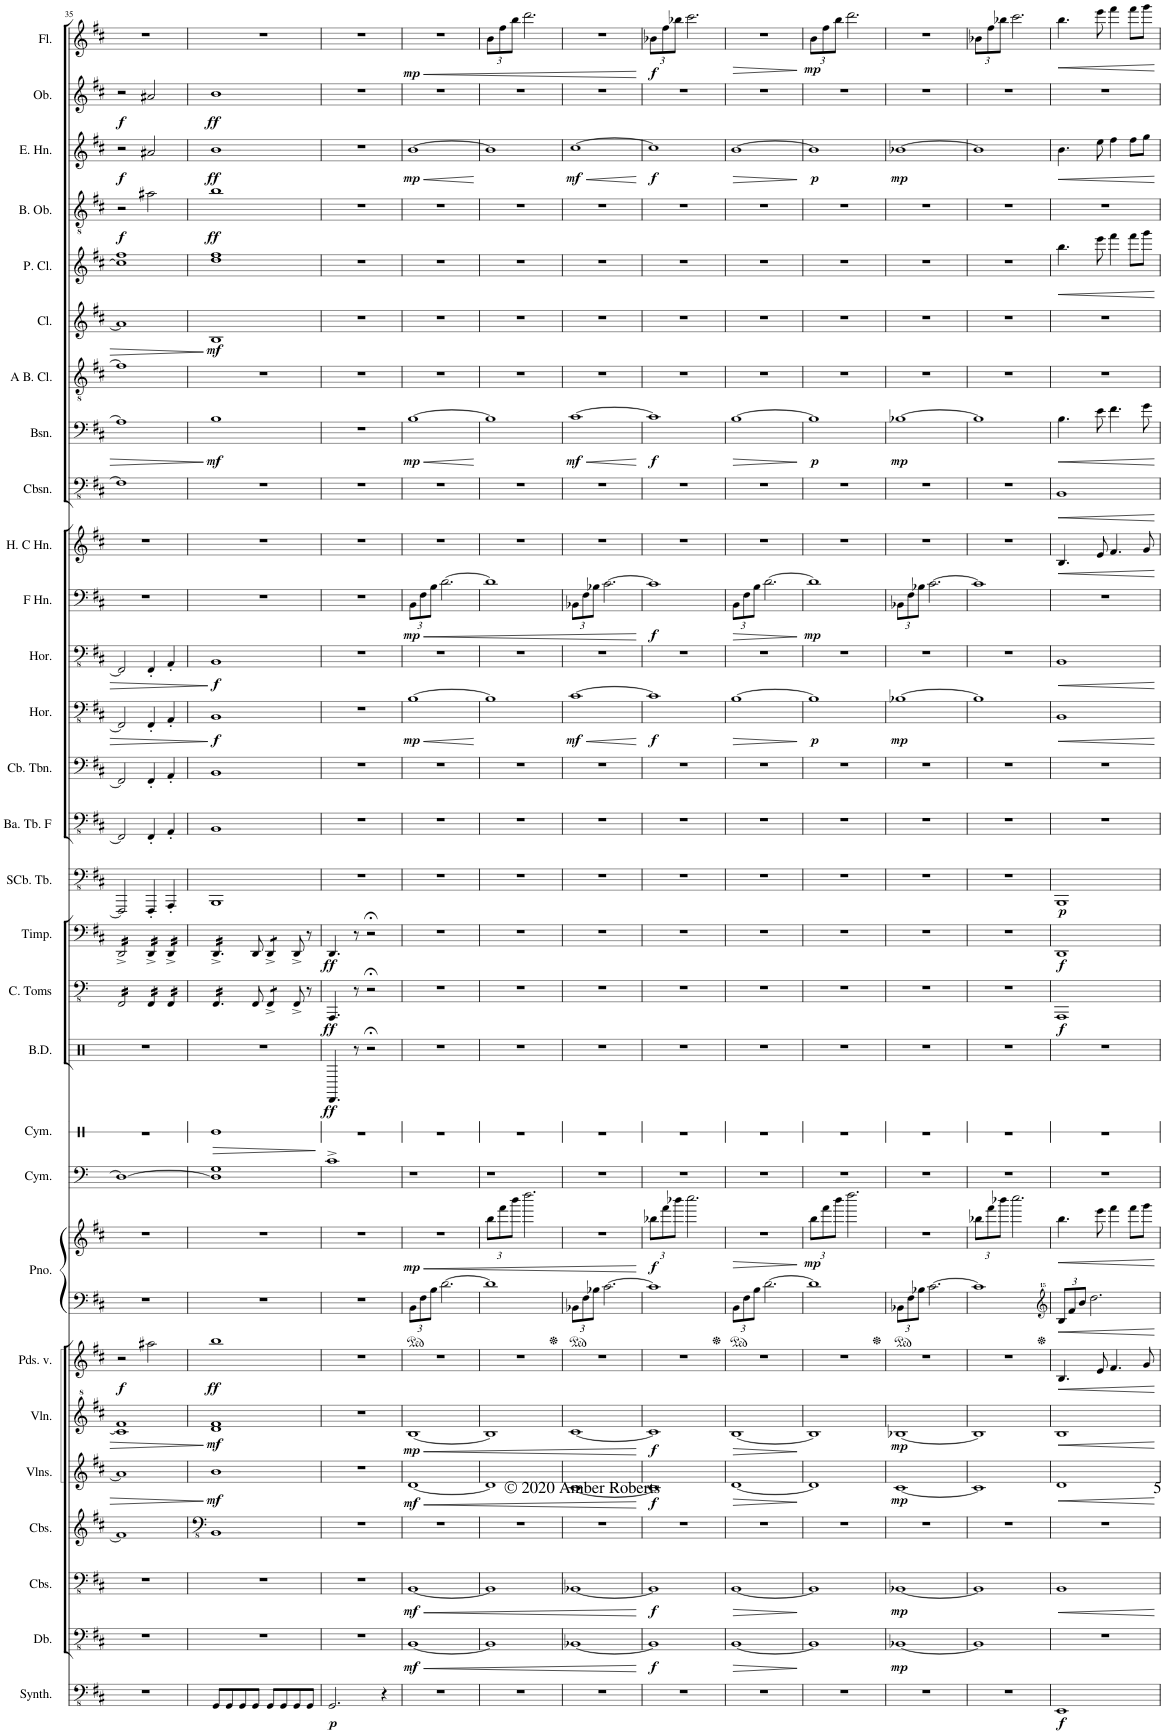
**kern	**dynam	**kern	**dynam	**kern	**dynam	**kern	**kern	**dynam	**kern	**dynam	**kern	**dynam	**kern	**kern	**dynam	**kern	**kern	**dynam	**kern	**dynam	**kern	**dynam	**kern	**dynam	**kern	**kern	**kern	**dynam	**kern	**dynam	**kern	**dynam	**kern	**dynam	**kern	**dynam	**kern	**dynam	**kern	**kern	**dynam	**kern	**dynam	**kern	**dynam	**kern	**dynam	**kern	**dynam	**kern	**dynam
*part28	*part28	*part27	*part27	*part26	*part26	*part25	*part24	*part24	*part23	*part23	*part22	*part22	*part21	*part21	*part21	*part20	*part19	*part19	*part18	*part18	*part17	*part17	*part16	*part16	*part15	*part14	*part13	*part13	*part12	*part12	*part11	*part11	*part10	*part10	*part9	*part9	*part8	*part8	*part7	*part6	*part6	*part5	*part5	*part4	*part4	*part3	*part3	*part2	*part2	*part1	*part1
*staff29	*staff29	*staff28	*staff28	*staff27	*staff27	*staff26	*staff25	*staff25	*staff24	*staff24	*staff23	*staff23	*staff22	*staff21	*staff21/22	*staff20	*staff19	*staff19	*staff18	*staff18	*staff17	*staff17	*staff16	*staff16	*staff15	*staff14	*staff13	*staff13	*staff12	*staff12	*staff11	*staff11	*staff10	*staff10	*staff9	*staff9	*staff8	*staff8	*staff7	*staff6	*staff6	*staff5	*staff5	*staff4	*staff4	*staff3	*staff3	*staff2	*staff2	*staff1	*staff1
*I"Effect Synthesizer	*	*I"Double Bass	*	*I"Contrabasses	*	*I"Contrabasses	*I"Violins	*	*I"Violin	*	*I"Pardessus de viole	*	*I"Piano	*	*	*I"Cymbals	*I"Bass Drums	*	*I"Concert Toms	*	*I"Timpani	*	*I"Sub-Contrabass Tuba	*	*I"Bass Tuba in F	*I"Contrabass Trombone	*I"Horagai	*	*I"Horagai	*	*I"Horn in F	*	*I"High C Horn	*	*I"Contrabassoon	*	*I"Bassoon	*	*I"A Bass Clarinet	*I"Clarinet	*	*I"Piccolo Clarinet	*	*I"Bass Oboe	*	*I"English Horn	*	*I"Oboe	*	*I"Flute	*
*I'Synth.	*	*I'Db.	*	*I'Cbs.	*	*I'Cbs.	*I'Vlns.	*	*I'Vln.	*	*I'Pds. v.	*	*I'Pno.	*	*	*I'Cym.	*I'B.D.	*	*I'C. Toms	*	*I'Timp.	*	*I'SCb. Tb.	*	*I'Ba. Tb. F	*I'Cb. Tbn.	*I'Hor.	*	*I'Hor.	*	*	*	*I'H. C Hn.	*	*I'Cbsn.	*	*I'Bsn.	*	*I'A B. Cl.	*I'Cl.	*	*I'P. Cl.	*	*I'B. Ob.	*	*I'E. Hn.	*	*I'Ob.	*	*I'Fl.	*
!!LO:PB:g=z
*clefFv4	*	*clefFv4	*	*clefFv4	*	*clefG2	*clefG2	*	*clefG^2	*	*clefG2	*	*clefF4	*clefG2	*	*clefF4	*clefX	*	*clefFv4	*	*clefF4	*	*clefFv4	*	*clefFv4	*clefF4	*clefFv4	*	*clefFv4	*	*clefF4	*	*clefG2	*	*clefFv4	*	*clefF4	*	*clefGv2	*clefG2	*	*clefG2	*	*clefGv2	*	*clefG2	*	*clefG2	*	*clefG2	*
*	*	*ITrd7c12	*	*	*	*	*	*	*	*	*	*	*	*	*	*	*	*	*	*	*	*	*	*	*	*	*ITrd4c7	*	*ITrd4c7	*	*ITrd4c7	*	*ITrd7c12	*	*	*	*	*	*ITrd8c14	*ITrd1c2	*	*ITrd1c2	*	*	*	*ITrd4c7	*	*	*	*	*
*k[f#c#]	*	*k[f#c#]	*	*k[f#c#]	*	*k[f#c#]	*k[f#c#]	*	*k[f#c#]	*	*k[f#c#]	*	*k[f#c#]	*k[f#c#]	*	*k[]	*k[]	*	*k[]	*	*k[f#c#]	*	*k[f#c#]	*	*k[f#c#]	*k[f#c#]	*k[f#c#]	*	*k[f#c#]	*	*k[f#c#]	*	*k[f#c#]	*	*k[f#c#]	*	*k[f#c#]	*	*k[f#c#]	*k[f#c#]	*	*k[f#c#]	*	*k[f#c#]	*	*k[f#c#]	*	*k[f#c#]	*	*k[f#c#]	*
*M4/4	*	*M4/4	*	*M4/4	*	*M4/4	*M4/4	*	*M4/4	*	*M4/4	*	*M4/4	*M4/4	*	*M4/4	*M4/4	*	*M4/4	*	*M4/4	*	*M4/4	*	*M4/4	*M4/4	*M4/4	*	*M4/4	*	*M4/4	*	*M4/4	*	*M4/4	*	*M4/4	*	*M4/4	*M4/4	*	*M4/4	*	*M4/4	*	*M4/4	*	*M4/4	*	*M4/4	*
=35	=35	=35	=35	=35	=35	=35	=35	=35	=35	=35	=35	=35	=35	=35	=35	=35	=35	=35	=35	=35	=35	=35	=35	=35	=35	=35	=35	=35	=35	=35	=35	=35	=35	=35	=35	=35	=35	=35	=35	=35	=35	=35	=35	=35	=35	=35	=35	=35	=35	=35	=35
!	!	!	!	!	!	!	!	!	!	!	!	!LO:DY:b	!	!	!	!	!	!	!	!	!	!	!	!	!	!	!	!	!	!	!	!	!	!	!	!	!	!	!	!	!	!	!	!	!LO:DY:b	!	!LO:DY:b	!	!LO:DY:b	!	!
*	*	*	*	*	*	*	*	*	*	*	*	*	*	*	*	*	*	*	*tremolo	*	*	*	*	*	*	*	*	*	*	*	*	*	*	*	*	*	*	*	*	*	*	*	*	*	*	*	*	*	*	*	*
*	*	*	*	*	*	*	*	*	*	*	*	*	*	*	*	*	*	*	*	*	*tremolo	*	*	*	*	*	*	*	*	*	*	*	*	*	*	*	*	*	*	*	*	*	*	*	*	*	*	*	*	*	*
1r	.	1r	.	1r	.	1f#]	1a#]	.	1cc#] 1ff#	.	2r	f	1r	1r	.	1D_	1r	.	16FFF/LL	.	16DD^/LL	.	2FFFF#/]	.	2FFF#/]	2FF#/]	2FFF#/]	.	2FFF#/]	.	1r	.	1r	.	1FF#]	.	1A#]	.	1f#]	1a#]	.	1cc#] 1ff#	.	2r	f	2r	f	2r	f	1r	.
.	.	.	.	.	.	.	.	.	.	.	.	.	.	.	.	.	.	.	16FFF/	.	16DD^/	.	.	.	.	.	.	.	.	.	.	.	.	.	.	.	.	.	.	.	.	.	.	.	.	.	.	.	.	.	.
.	.	.	.	.	.	.	.	.	.	.	.	.	.	.	.	.	.	.	16FFF/	.	16DD^/	.	.	.	.	.	.	.	.	.	.	.	.	.	.	.	.	.	.	.	.	.	.	.	.	.	.	.	.	.	.
.	.	.	.	.	.	.	.	.	.	.	.	.	.	.	.	.	.	.	16FFF/	.	16DD^/	.	.	.	.	.	.	.	.	.	.	.	.	.	.	.	.	.	.	.	.	.	.	.	.	.	.	.	.	.	.
.	.	.	.	.	.	.	.	.	.	.	.	.	.	.	.	.	.	.	16FFF/	.	16DD^/	.	.	.	.	.	.	.	.	.	.	.	.	.	.	.	.	.	.	.	.	.	.	.	.	.	.	.	.	.	.
.	.	.	.	.	.	.	.	.	.	.	.	.	.	.	.	.	.	.	16FFF/	.	16DD^/	.	.	.	.	.	.	.	.	.	.	.	.	.	.	.	.	.	.	.	.	.	.	.	.	.	.	.	.	.	.
.	.	.	.	.	.	.	.	.	.	.	.	.	.	.	.	.	.	.	16FFF/	.	16DD^/	.	.	.	.	.	.	.	.	.	.	.	.	.	.	.	.	.	.	.	.	.	.	.	.	.	.	.	.	.	.
.	.	.	.	.	.	.	.	.	.	.	.	.	.	.	.	.	.	.	16FFF/JJ	.	16DD^/JJ	.	.	.	.	.	.	.	.	.	.	.	.	.	.	.	.	.	.	.	.	.	.	.	.	.	.	.	.	.	.
.	.	.	.	.	.	.	.	.	.	.	2aa#X\	.	.	.	.	.	.	.	16FFF/LL	.	16DD^/LL	.	4FFFF#'/	.	4FFF#'/	4FF#'/	4FFF#'/	.	4FFF#'/	.	.	.	.	.	.	.	.	.	.	.	.	.	.	2a#X\	.	2a#X/	.	2a#X/	.	.	.
.	.	.	.	.	.	.	.	.	.	.	.	.	.	.	.	.	.	.	16FFF/	.	16DD^/	.	.	.	.	.	.	.	.	.	.	.	.	.	.	.	.	.	.	.	.	.	.	.	.	.	.	.	.	.	.
.	.	.	.	.	.	.	.	.	.	.	.	.	.	.	.	.	.	.	16FFF/	.	16DD^/	.	.	.	.	.	.	.	.	.	.	.	.	.	.	.	.	.	.	.	.	.	.	.	.	.	.	.	.	.	.
.	.	.	.	.	.	.	.	.	.	.	.	.	.	.	.	.	.	.	16FFF/JJ	.	16DD^/JJ	.	.	.	.	.	.	.	.	.	.	.	.	.	.	.	.	.	.	.	.	.	.	.	.	.	.	.	.	.	.
.	.	.	.	.	.	.	.	.	.	.	.	.	.	.	.	.	.	.	16FFF/LL	.	16DD^/LL	.	4AAAA'/	.	4AAA'/	4AA'/	4AAA'/	.	4AAA'/	.	.	.	.	.	.	.	.	.	.	.	.	.	.	.	.	.	.	.	.	.	.
.	.	.	.	.	.	.	.	.	.	.	.	.	.	.	.	.	.	.	16FFF/	.	16DD^/	.	.	.	.	.	.	.	.	.	.	.	.	.	.	.	.	.	.	.	.	.	.	.	.	.	.	.	.	.	.
.	.	.	.	.	.	.	.	.	.	.	.	.	.	.	.	.	.	.	16FFF/	.	16DD^/	.	.	.	.	.	.	.	.	.	.	.	.	.	.	.	.	.	.	.	.	.	.	.	.	.	.	.	.	.	.
.	.	.	.	.	.	.	.	.	.	.	.	.	.	.	.	.	.	.	16FFF/JJ	.	16DD^/JJ	.	.	.	.	.	.	.	.	.	.	.	.	.	.	.	.	.	.	.	.	.	.	.	.	.	.	.	.	.	.
=36	=36	=36	=36	=36	=36	=36	=36	=36	=36	=36	=36	=36	=36	=36	=36	=36	=36	=36	=36	=36	=36	=36	=36	=36	=36	=36	=36	=36	=36	=36	=36	=36	=36	=36	=36	=36	=36	=36	=36	=36	=36	=36	=36	=36	=36	=36	=36	=36	=36	=36	=36
!	!	!	!	!	!	!	!	!LO:DY:b	!	!LO:DY:b	!	!LO:DY:b	!	!	!	!	!	!	!	!	!	!	!	!	!	!	!	!LO:DY:b	!	!LO:DY:b	!	!	!	!	!	!	!	!LO:DY:b	!	!	!LO:DY:b	!	!	!	!LO:DY:b	!	!LO:DY:b	!	!LO:DY:b	!	!
8GGG/L	.	1r	.	1r	.	1BBB	1b	mf	1dd 1ff#	mf	1bb	ff	1r	1r	.	1D] 1G	1r	.	16FFF/LL	.	16DD^/LL	.	1BBBB	.	1BBB	1BB	1BBB	f	1BBB	f	1r	.	1r	.	1r	.	1B	mf	1r	1B	mf	1dd 1ff#	.	1b	ff	1b	ff	1b	ff	1r	.
.	.	.	.	.	.	.	.	.	.	.	.	.	.	.	.	.	.	.	16FFF/	.	16DD^/	.	.	.	.	.	.	.	.	.	.	.	.	.	.	.	.	.	.	.	.	.	.	.	.	.	.	.	.	.	.
8GGG/	.	.	.	.	.	.	.	.	.	.	.	.	.	.	.	.	.	.	16FFF/	.	16DD^/	.	.	.	.	.	.	.	.	.	.	.	.	.	.	.	.	.	.	.	.	.	.	.	.	.	.	.	.	.	.
.	.	.	.	.	.	.	.	.	.	.	.	.	.	.	.	.	.	.	16FFF/	.	16DD^/	.	.	.	.	.	.	.	.	.	.	.	.	.	.	.	.	.	.	.	.	.	.	.	.	.	.	.	.	.	.
8GGG/	.	.	.	.	.	.	.	.	.	.	.	.	.	.	.	.	.	.	16FFF/	.	16DD^/	.	.	.	.	.	.	.	.	.	.	.	.	.	.	.	.	.	.	.	.	.	.	.	.	.	.	.	.	.	.
.	.	.	.	.	.	.	.	.	.	.	.	.	.	.	.	.	.	.	16FFF/JJ	.	16DD^/JJ	.	.	.	.	.	.	.	.	.	.	.	.	.	.	.	.	.	.	.	.	.	.	.	.	.	.	.	.	.	.
*	*	*	*	*	*	*	*	*	*	*	*	*	*	*	*	*	*	*	*	*	*Xtremolo	*	*	*	*	*	*	*	*	*	*	*	*	*	*	*	*	*	*	*	*	*	*	*	*	*	*	*	*	*	*
*	*	*	*	*	*	*	*	*	*	*	*	*	*	*	*	*	*	*	*Xtremolo	*	*	*	*	*	*	*	*	*	*	*	*	*	*	*	*	*	*	*	*	*	*	*	*	*	*	*	*	*	*	*	*
8GGG/J	.	.	.	.	.	.	.	.	.	.	.	.	.	.	.	.	.	.	8FFF/	.	8DD/	.	.	.	.	.	.	.	.	.	.	.	.	.	.	.	.	.	.	.	.	.	.	.	.	.	.	.	.	.	.
*	*	*	*	*	*	*	*	*	*	*	*	*	*	*	*	*	*	*	*tremolo	*	*	*	*	*	*	*	*	*	*	*	*	*	*	*	*	*	*	*	*	*	*	*	*	*	*	*	*	*	*	*	*
*	*	*	*	*	*	*	*	*	*	*	*	*	*	*	*	*	*	*	*	*	*tremolo	*	*	*	*	*	*	*	*	*	*	*	*	*	*	*	*	*	*	*	*	*	*	*	*	*	*	*	*	*	*
8GGG/L	.	.	.	.	.	.	.	.	.	.	.	.	.	.	.	.	.	.	8FFF^/L	.	8DD^/L	.	.	.	.	.	.	.	.	.	.	.	.	.	.	.	.	.	.	.	.	.	.	.	.	.	.	.	.	.	.
8GGG/	.	.	.	.	.	.	.	.	.	.	.	.	.	.	.	.	.	.	8FFF^/J	.	8DD^/J	.	.	.	.	.	.	.	.	.	.	.	.	.	.	.	.	.	.	.	.	.	.	.	.	.	.	.	.	.	.
*	*	*	*	*	*	*	*	*	*	*	*	*	*	*	*	*	*	*	*	*	*Xtremolo	*	*	*	*	*	*	*	*	*	*	*	*	*	*	*	*	*	*	*	*	*	*	*	*	*	*	*	*	*	*
*	*	*	*	*	*	*	*	*	*	*	*	*	*	*	*	*	*	*	*Xtremolo	*	*	*	*	*	*	*	*	*	*	*	*	*	*	*	*	*	*	*	*	*	*	*	*	*	*	*	*	*	*	*	*
8GGG/	.	.	.	.	.	.	.	.	.	.	.	.	.	.	.	.	.	.	8FFF^/	.	8DD^/	.	.	.	.	.	.	.	.	.	.	.	.	.	.	.	.	.	.	.	.	.	.	.	.	.	.	.	.	.	.
8GGG/J	.	.	.	.	.	.	.	.	.	.	.	.	.	.	.	.	.	.	8r	.	8r	.	.	.	.	.	.	.	.	.	.	.	.	.	.	.	.	.	.	.	.	.	.	.	.	.	.	.	.	.	.
=37	=37	=37	=37	=37	=37	=37	=37	=37	=37	=37	=37	=37	=37	=37	=37	=37	=37	=37	=37	=37	=37	=37	=37	=37	=37	=37	=37	=37	=37	=37	=37	=37	=37	=37	=37	=37	=37	=37	=37	=37	=37	=37	=37	=37	=37	=37	=37	=37	=37	=37	=37
!	!LO:DY:b	!	!	!	!	!	!	!	!	!	!	!	!	!	!	!	!	!LO:DY:b	!	!LO:DY:b	!	!LO:DY:b	!	!	!	!	!	!	!	!	!	!	!	!	!	!	!	!	!	!	!	!	!	!	!	!	!	!	!	!	!
2.GGG/	p	1r	.	1r	.	1r	1r	.	1r	.	1r	.	1r	1r	.	1c^	4.DD/	ff	4.AAAA/	ff	4.DD/	ff	1r	.	1r	1r	1r	.	1r	.	1r	.	1r	.	1r	.	1r	.	1r	1r	.	1r	.	1r	.	1r	.	1r	.	1r	.
.	.	.	.	.	.	.	.	.	.	.	.	.	.	.	.	.	8r	.	8r	.	8r	.	.	.	.	.	.	.	.	.	.	.	.	.	.	.	.	.	.	.	.	.	.	.	.	.	.	.	.	.	.
.	.	.	.	.	.	.	.	.	.	.	.	.	.	.	.	.	2r;<	.	2r;<	.	2r;<	.	.	.	.	.	.	.	.	.	.	.	.	.	.	.	.	.	.	.	.	.	.	.	.	.	.	.	.	.	.
4r	.	.	.	.	.	.	.	.	.	.	.	.	.	.	.	.	.	.	.	.	.	.	.	.	.	.	.	.	.	.	.	.	.	.	.	.	.	.	.	.	.	.	.	.	.	.	.	.	.	.	.
=38	=38	=38	=38	=38	=38	=38	=38	=38	=38	=38	=38	=38	=38	=38	=38	=38	=38	=38	=38	=38	=38	=38	=38	=38	=38	=38	=38	=38	=38	=38	=38	=38	=38	=38	=38	=38	=38	=38	=38	=38	=38	=38	=38	=38	=38	=38	=38	=38	=38	=38	=38
!	!	!	!LO:HP:b	!	!LO:HP:b	!	!	!LO:HP:b	!	!LO:HP:b	!	!	!	!	!	!	!	!	!	!	!	!	!	!	!	!	!	!	!	!	!	!	!	!	!	!	!	!	!	!	!	!	!	!	!	!	!	!	!	!	!
*	*	*	*	*	*	*	*	*	*	*	*	*	*Xbrackettup	*	*	*	*	*	*	*	*	*	*	*	*	*	*	*	*	*	*	*	*	*	*	*	*	*	*	*	*	*	*	*	*	*	*	*	*	*	*
!	!	!	!	!	!	!	!	!	!	!	!	!	!	!	!LO:HP:b	!	!	!	!	!	!	!	!	!	!	!	!	!LO:HP:b	!	!	!	!	!	!	!	!	!	!	!	!	!	!	!	!	!	!	!	!	!	!	!
*	*	*	*	*	*	*	*	*	*	*	*	*	*	*	*	*	*	*	*	*	*	*	*	*	*	*	*	*	*	*	*Xbrackettup	*	*	*	*	*	*	*	*	*	*	*	*	*	*	*	*	*	*	*	*
!	!	!	!LO:DY:n=1:b	!	!LO:DY:n=1:b	!	!	!LO:DY:n=1:b	!	!LO:DY:n=1:b	!	!	!	!	!LO:DY:n=1:b	!	!	!	!	!	!	!	!	!	!	!	!	!LO:DY:n=1:b	!	!	!	!LO:HP:b	!	!	!	!	!	!LO:HP:b	!	!	!	!	!	!	!	!	!LO:HP:b	!	!	!	!LO:HP:b
!	!	!	!	!	!	!	!	!	!	!	!	!	!	!	!	!	!	!	!	!	!	!	!	!	!	!	!	!	!	!	!	!LO:DY:n=1:b	!	!	!	!	!	!LO:DY:n=1:b	!	!	!	!	!	!	!	!	!LO:DY:n=1:b	!	!	!	!LO:DY:n=1:b
1r	.	[1BBB	< mf	[1BBB	< mf	1r	[1d	< mf	[1b	< mp	1r	.	12BB\L	1r	< mp	1r	1r	.	1r	.	1r	.	1r	.	1r	1r	[1BB	< mp	1r	.	12BB\L	< mp	1r	.	1r	.	[1B	< mp	1r	1r	.	1r	.	1r	.	[1b	< mp	1r	.	1r	< mp
.	.	.	.	.	.	.	.	.	.	.	.	.	12F#\	.	.	.	.	.	.	.	.	.	.	.	.	.	.	.	.	.	12F#\	.	.	.	.	.	.	.	.	.	.	.	.	.	.	.	.	.	.	.	.
.	.	.	.	.	.	.	.	.	.	.	.	.	12B\J	.	.	.	.	.	.	.	.	.	.	.	.	.	.	.	.	.	12B\J	.	.	.	.	.	.	.	.	.	.	.	.	.	.	.	.	.	.	.	.
.	.	.	.	.	.	.	.	.	.	.	.	.	[2.d\	.	.	.	.	.	.	.	.	.	.	.	.	.	.	.	.	.	[2.d\	.	.	.	.	.	.	.	.	.	.	.	.	.	.	.	.	.	.	.	.
.	.	.	.	.	.	.	.	.	.	.	.	.	.	.	.	.	.	.	.	.	.	.	.	.	.	.	.	[	.	.	.	.	.	.	.	.	.	[	.	.	.	.	.	.	.	.	[	.	.	.	.
=39	=39	=39	=39	=39	=39	=39	=39	=39	=39	=39	=39	=39	=39	=39	=39	=39	=39	=39	=39	=39	=39	=39	=39	=39	=39	=39	=39	=39	=39	=39	=39	=39	=39	=39	=39	=39	=39	=39	=39	=39	=39	=39	=39	=39	=39	=39	=39	=39	=39	=39	=39
*	*	*	*	*	*	*	*	*	*	*	*	*	*	*Xbrackettup	*	*	*	*	*	*	*	*	*	*	*	*	*	*	*	*	*	*	*	*	*	*	*	*	*	*	*	*	*	*	*	*	*	*	*	*Xbrackettup	*
1r	.	1BBB]	.	1BBB]	.	1r	1d]	.	1b]	.	1r	.	1d]	12bb\L	.	1r	1r	.	1r	.	1r	.	1r	.	1r	1r	1BB]	.	1r	.	1d]	.	1r	.	1r	.	1B]	.	1r	1r	.	1r	.	1r	.	1b]	.	1r	.	12b\L	.
.	.	.	.	.	.	.	.	.	.	.	.	.	.	12fff#\	.	.	.	.	.	.	.	.	.	.	.	.	.	.	.	.	.	.	.	.	.	.	.	.	.	.	.	.	.	.	.	.	.	.	.	12ff#\	.
.	.	.	.	.	.	.	.	.	.	.	.	.	.	12bbb\J	.	.	.	.	.	.	.	.	.	.	.	.	.	.	.	.	.	.	.	.	.	.	.	.	.	.	.	.	.	.	.	.	.	.	.	12bb\J	.
.	.	.	.	.	.	.	.	.	.	.	.	.	.	2.dddd\	.	.	.	.	.	.	.	.	.	.	.	.	.	.	.	.	.	.	.	.	.	.	.	.	.	.	.	.	.	.	.	.	.	.	.	2.ddd\	.
=40	=40	=40	=40	=40	=40	=40	=40	=40	=40	=40	=40	=40	=40	=40	=40	=40	=40	=40	=40	=40	=40	=40	=40	=40	=40	=40	=40	=40	=40	=40	=40	=40	=40	=40	=40	=40	=40	=40	=40	=40	=40	=40	=40	=40	=40	=40	=40	=40	=40	=40	=40
!	!	!	!	!	!	!	!	!	!	!	!	!	!	!	!	!	!	!	!	!	!	!	!	!	!	!	!	!LO:HP:b	!	!	!	!	!	!	!	!	!	!LO:HP:b	!	!	!	!	!	!	!	!	!LO:HP:b	!	!	!	!
!	!	!	!	!	!	!	!	!	!	!	!	!	!	!	!	!	!	!	!	!	!	!	!	!	!	!	!	!LO:DY:n=1:b	!	!	!	!	!	!	!	!	!	!LO:DY:n=1:b	!	!	!	!	!	!	!	!	!LO:DY:n=1:b	!	!	!	!
1r	.	[1BBB-X	.	[1BBB-X	.	1r	[1c#	.	[1cc#	.	1r	.	12BB-X\L	1r	.	1r	1r	.	1r	.	1r	.	1r	.	1r	1r	[1C#	< mf	1r	.	12BB-X\L	.	1r	.	1r	.	[1c#	< mf	1r	1r	.	1r	.	1r	.	[1cc#	< mf	1r	.	1r	.
.	.	.	.	.	.	.	.	.	.	.	.	.	12F#\	.	.	.	.	.	.	.	.	.	.	.	.	.	.	.	.	.	12F#\	.	.	.	.	.	.	.	.	.	.	.	.	.	.	.	.	.	.	.	.
.	.	.	.	.	.	.	.	.	.	.	.	.	12B-X\J	.	.	.	.	.	.	.	.	.	.	.	.	.	.	.	.	.	12B-X\J	.	.	.	.	.	.	.	.	.	.	.	.	.	.	.	.	.	.	.	.
.	.	.	.	.	.	.	.	.	.	.	.	.	[2.c#\	.	.	.	.	.	.	.	.	.	.	.	.	.	.	.	.	.	[2.c#\	.	.	.	.	.	.	.	.	.	.	.	.	.	.	.	.	.	.	.	.
.	.	.	[	.	[	.	.	[	.	[	.	.	.	.	[	.	.	.	.	.	.	.	.	.	.	.	.	[	.	.	.	[	.	.	.	.	.	[	.	.	.	.	.	.	.	.	[	.	.	.	[
=41	=41	=41	=41	=41	=41	=41	=41	=41	=41	=41	=41	=41	=41	=41	=41	=41	=41	=41	=41	=41	=41	=41	=41	=41	=41	=41	=41	=41	=41	=41	=41	=41	=41	=41	=41	=41	=41	=41	=41	=41	=41	=41	=41	=41	=41	=41	=41	=41	=41	=41	=41
!	!	!	!LO:DY:b	!	!LO:DY:b	!	!	!LO:DY:b	!	!LO:DY:b	!	!	!	!	!LO:DY:b	!	!	!	!	!	!	!	!	!	!	!	!	!LO:DY:b	!	!	!	!LO:DY:b	!	!	!	!	!	!LO:DY:b	!	!	!	!	!	!	!	!	!LO:DY:b	!	!	!	!LO:DY:b
1r	.	1BBB-]	f	1BBB-]	f	1r	1c#]	f	1cc#]	f	1r	.	1c#]	12bb-X\L	f	1r	1r	.	1r	.	1r	.	1r	.	1r	1r	1C#]	f	1r	.	1c#]	f	1r	.	1r	.	1c#]	f	1r	1r	.	1r	.	1r	.	1cc#]	f	1r	.	12b-X\L	f
.	.	.	.	.	.	.	.	.	.	.	.	.	.	12fff#\	.	.	.	.	.	.	.	.	.	.	.	.	.	.	.	.	.	.	.	.	.	.	.	.	.	.	.	.	.	.	.	.	.	.	.	12ff#\	.
.	.	.	.	.	.	.	.	.	.	.	.	.	.	12bbb-X\J	.	.	.	.	.	.	.	.	.	.	.	.	.	.	.	.	.	.	.	.	.	.	.	.	.	.	.	.	.	.	.	.	.	.	.	12bb-X\J	.
.	.	.	.	.	.	.	.	.	.	.	.	.	.	2.cccc#\	.	.	.	.	.	.	.	.	.	.	.	.	.	.	.	.	.	.	.	.	.	.	.	.	.	.	.	.	.	.	.	.	.	.	.	2.ccc#\	.
=42	=42	=42	=42	=42	=42	=42	=42	=42	=42	=42	=42	=42	=42	=42	=42	=42	=42	=42	=42	=42	=42	=42	=42	=42	=42	=42	=42	=42	=42	=42	=42	=42	=42	=42	=42	=42	=42	=42	=42	=42	=42	=42	=42	=42	=42	=42	=42	=42	=42	=42	=42
!	!	!	!LO:HP:b	!	!LO:HP:b	!	!	!LO:HP:b	!	!LO:HP:b	!	!	!	!	!LO:HP:b	!	!	!	!	!	!	!	!	!	!	!	!	!LO:HP:b	!	!	!	!LO:HP:b	!	!	!	!	!	!LO:HP:b	!	!	!	!	!	!	!	!	!LO:HP:b	!	!	!	!LO:HP:b
1r	.	[1BBB	>	[1BBB	>	1r	[1d	>	[1b	>	1r	.	12BB\L	1r	>	1r	1r	.	1r	.	1r	.	1r	.	1r	1r	[1BB	>	1r	.	12BB\L	>	1r	.	1r	.	[1B	>	1r	1r	.	1r	.	1r	.	[1b	>	1r	.	1r	>
.	.	.	.	.	.	.	.	.	.	.	.	.	12F#\	.	.	.	.	.	.	.	.	.	.	.	.	.	.	.	.	.	12F#\	.	.	.	.	.	.	.	.	.	.	.	.	.	.	.	.	.	.	.	.
.	.	.	.	.	.	.	.	.	.	.	.	.	12B\J	.	.	.	.	.	.	.	.	.	.	.	.	.	.	.	.	.	12B\J	.	.	.	.	.	.	.	.	.	.	.	.	.	.	.	.	.	.	.	.
.	.	.	.	.	.	.	.	.	.	.	.	.	[2.d\	.	.	.	.	.	.	.	.	.	.	.	.	.	.	.	.	.	[2.d\	.	.	.	.	.	.	.	.	.	.	.	.	.	.	.	.	.	.	.	.
.	.	.	]	.	]	.	.	]	.	]	.	.	.	.	]	.	.	.	.	.	.	.	.	.	.	.	.	]	.	.	.	]	.	.	.	.	.	]	.	.	.	.	.	.	.	.	]	.	.	.	]
=43	=43	=43	=43	=43	=43	=43	=43	=43	=43	=43	=43	=43	=43	=43	=43	=43	=43	=43	=43	=43	=43	=43	=43	=43	=43	=43	=43	=43	=43	=43	=43	=43	=43	=43	=43	=43	=43	=43	=43	=43	=43	=43	=43	=43	=43	=43	=43	=43	=43	=43	=43
!	!	!	!	!	!	!	!	!	!	!	!	!	!	!	!LO:DY:b	!	!	!	!	!	!	!	!	!	!	!	!	!LO:DY:b	!	!	!	!LO:DY:b	!	!	!	!	!	!LO:DY:b	!	!	!	!	!	!	!	!	!LO:DY:b	!	!	!	!LO:DY:b
1r	.	1BBB]	.	1BBB]	.	1r	1d]	.	1b]	.	1r	.	1d]	12bb\L	mp	1r	1r	.	1r	.	1r	.	1r	.	1r	1r	1BB]	p	1r	.	1d]	mp	1r	.	1r	.	1B]	p	1r	1r	.	1r	.	1r	.	1b]	p	1r	.	12b\L	mp
.	.	.	.	.	.	.	.	.	.	.	.	.	.	12fff#\	.	.	.	.	.	.	.	.	.	.	.	.	.	.	.	.	.	.	.	.	.	.	.	.	.	.	.	.	.	.	.	.	.	.	.	12ff#\	.
.	.	.	.	.	.	.	.	.	.	.	.	.	.	12bbb\J	.	.	.	.	.	.	.	.	.	.	.	.	.	.	.	.	.	.	.	.	.	.	.	.	.	.	.	.	.	.	.	.	.	.	.	12bb\J	.
.	.	.	.	.	.	.	.	.	.	.	.	.	.	2.dddd\	.	.	.	.	.	.	.	.	.	.	.	.	.	.	.	.	.	.	.	.	.	.	.	.	.	.	.	.	.	.	.	.	.	.	.	2.ddd\	.
=44	=44	=44	=44	=44	=44	=44	=44	=44	=44	=44	=44	=44	=44	=44	=44	=44	=44	=44	=44	=44	=44	=44	=44	=44	=44	=44	=44	=44	=44	=44	=44	=44	=44	=44	=44	=44	=44	=44	=44	=44	=44	=44	=44	=44	=44	=44	=44	=44	=44	=44	=44
!	!	!	!LO:DY:b	!	!LO:DY:b	!	!	!LO:DY:b	!	!LO:DY:b	!	!	!	!	!	!	!	!	!	!	!	!	!	!	!	!	!	!LO:DY:b	!	!	!	!	!	!	!	!	!	!LO:DY:b	!	!	!	!	!	!	!	!	!LO:DY:b	!	!	!	!
1r	.	[1BBB-X	mp	[1BBB-X	mp	1r	[1c#	mp	[1b-X	mp	1r	.	12BB-X\L	1r	.	1r	1r	.	1r	.	1r	.	1r	.	1r	1r	[1BB-X	mp	1r	.	12BB-X\L	.	1r	.	1r	.	[1B-X	mp	1r	1r	.	1r	.	1r	.	[1b-X	mp	1r	.	1r	.
.	.	.	.	.	.	.	.	.	.	.	.	.	12F#\	.	.	.	.	.	.	.	.	.	.	.	.	.	.	.	.	.	12F#\	.	.	.	.	.	.	.	.	.	.	.	.	.	.	.	.	.	.	.	.
.	.	.	.	.	.	.	.	.	.	.	.	.	12B-X\J	.	.	.	.	.	.	.	.	.	.	.	.	.	.	.	.	.	12B-X\J	.	.	.	.	.	.	.	.	.	.	.	.	.	.	.	.	.	.	.	.
.	.	.	.	.	.	.	.	.	.	.	.	.	[2.c#\	.	.	.	.	.	.	.	.	.	.	.	.	.	.	.	.	.	[2.c#\	.	.	.	.	.	.	.	.	.	.	.	.	.	.	.	.	.	.	.	.
=45	=45	=45	=45	=45	=45	=45	=45	=45	=45	=45	=45	=45	=45	=45	=45	=45	=45	=45	=45	=45	=45	=45	=45	=45	=45	=45	=45	=45	=45	=45	=45	=45	=45	=45	=45	=45	=45	=45	=45	=45	=45	=45	=45	=45	=45	=45	=45	=45	=45	=45	=45
1r	.	1BBB-]	.	1BBB-]	.	1r	1c#]	.	1b-]	.	1r	.	1c#]	12bb-X\L	.	1r	1r	.	1r	.	1r	.	1r	.	1r	1r	1BB-]	.	1r	.	1c#]	.	1r	.	1r	.	1B-]	.	1r	1r	.	1r	.	1r	.	1b-]	.	1r	.	12b-X\L	.
.	.	.	.	.	.	.	.	.	.	.	.	.	.	12fff#\	.	.	.	.	.	.	.	.	.	.	.	.	.	.	.	.	.	.	.	.	.	.	.	.	.	.	.	.	.	.	.	.	.	.	.	12ff#\	.
.	.	.	.	.	.	.	.	.	.	.	.	.	.	12bbb-X\J	.	.	.	.	.	.	.	.	.	.	.	.	.	.	.	.	.	.	.	.	.	.	.	.	.	.	.	.	.	.	.	.	.	.	.	12bb-X\J	.
.	.	.	.	.	.	.	.	.	.	.	.	.	.	2.cccc#\	.	.	.	.	.	.	.	.	.	.	.	.	.	.	.	.	.	.	.	.	.	.	.	.	.	.	.	.	.	.	.	.	.	.	.	2.ccc#\	.
=46	=46	=46	=46	=46	=46	=46	=46	=46	=46	=46	=46	=46	=46	=46	=46	=46	=46	=46	=46	=46	=46	=46	=46	=46	=46	=46	=46	=46	=46	=46	=46	=46	=46	=46	=46	=46	=46	=46	=46	=46	=46	=46	=46	=46	=46	=46	=46	=46	=46	=46	=46
*	*	*	*	*	*	*	*	*	*	*	*	*	*clefG^^2	*	*	*	*	*	*	*	*	*	*	*	*	*	*	*	*	*	*	*	*	*	*	*	*	*	*	*	*	*	*	*	*	*	*	*	*	*	*
!	!LO:DY:b	!	!	!	!LO:HP:b	!	!	!LO:HP:b	!	!LO:HP:b	!	!LO:HP:b	!	!	!LO:HP:b	!	!	!	!	!LO:DY:b	!	!LO:DY:b	!	!LO:DY:b	!	!	!	!LO:HP:b	!	!LO:HP:b	!	!	!	!LO:HP:b	!	!LO:HP:b	!	!LO:HP:b	!	!	!	!	!LO:HP:b	!	!	!	!LO:HP:b	!	!	!	!LO:HP:b
1EEE	f	1r	.	1BBB	<	1r	1d	<	1b	<	4.B/	<	12bb/L	4.bb\	<	1r	1r	.	1AAAA	f	1DD	f	1BBBB	p	1r	1r	1BBB	<	1BBB	<	1r	.	4.B/	<	1BBB	<	4.B\	<	1r	1r	.	4.bb\	<	1r	.	4.b\	<	1r	.	4.bb\	<
.	.	.	.	.	.	.	.	.	.	.	.	.	12fff#/	.	.	.	.	.	.	.	.	.	.	.	.	.	.	.	.	.	.	.	.	.	.	.	.	.	.	.	.	.	.	.	.	.	.	.	.	.	.
.	.	.	.	.	.	.	.	.	.	.	.	.	12bbb/J	.	.	.	.	.	.	.	.	.	.	.	.	.	.	.	.	.	.	.	.	.	.	.	.	.	.	.	.	.	.	.	.	.	.	.	.	.	.
.	.	.	.	.	.	.	.	.	.	.	.	.	2.dddd\	.	.	.	.	.	.	.	.	.	.	.	.	.	.	.	.	.	.	.	.	.	.	.	.	.	.	.	.	.	.	.	.	.	.	.	.	.	.
.	.	.	.	.	.	.	.	.	.	.	8e/	.	.	8eee\	.	.	.	.	.	.	.	.	.	.	.	.	.	.	.	.	.	.	8e/	.	.	.	8e\	.	.	.	.	8eee\	.	.	.	8ee\	.	.	.	8eee\	.
.	.	.	.	.	.	.	.	.	.	.	4.f#/	.	.	4fff#\	.	.	.	.	.	.	.	.	.	.	.	.	.	.	.	.	.	.	4.f#/	.	.	.	4.f#\	.	.	.	.	4fff#\	.	.	.	4ff#\	.	.	.	4fff#\	.
.	.	.	.	.	.	.	.	.	.	.	.	.	.	8fff#\L	.	.	.	.	.	.	.	.	.	.	.	.	.	.	.	.	.	.	.	.	.	.	.	.	.	.	.	8fff#\L	.	.	.	8ff#\L	.	.	.	8fff#\L	.
.	.	.	.	.	.	.	.	.	.	.	8g/	.	.	8ggg\J	.	.	.	.	.	.	.	.	.	.	.	.	.	.	.	.	.	.	8g/	.	.	.	8g\	.	.	.	.	8ggg\J	.	.	.	8gg\J	.	.	.	8ggg\J	.
.	.	.	.	.	[	.	.	[	.	[	.	[	.	.	[	.	.	.	.	.	.	.	.	.	.	.	.	[	.	[	.	.	.	[	.	[	.	[	.	.	.	.	[	.	.	.	[	.	.	.	[
=	=	=	=	=	=	=	=	=	=	=	=	=	=	=	=	=	=	=	=	=	=	=	=	=	=	=	=	=	=	=	=	=	=	=	=	=	=	=	=	=	=	=	=	=	=	=	=	=	=	=	=
*-	*-	*-	*-	*-	*-	*-	*-	*-	*-	*-	*-	*-	*-	*-	*-	*-	*-	*-	*-	*-	*-	*-	*-	*-	*-	*-	*-	*-	*-	*-	*-	*-	*-	*-	*-	*-	*-	*-	*-	*-	*-	*-	*-	*-	*-	*-	*-	*-	*-	*-	*-
